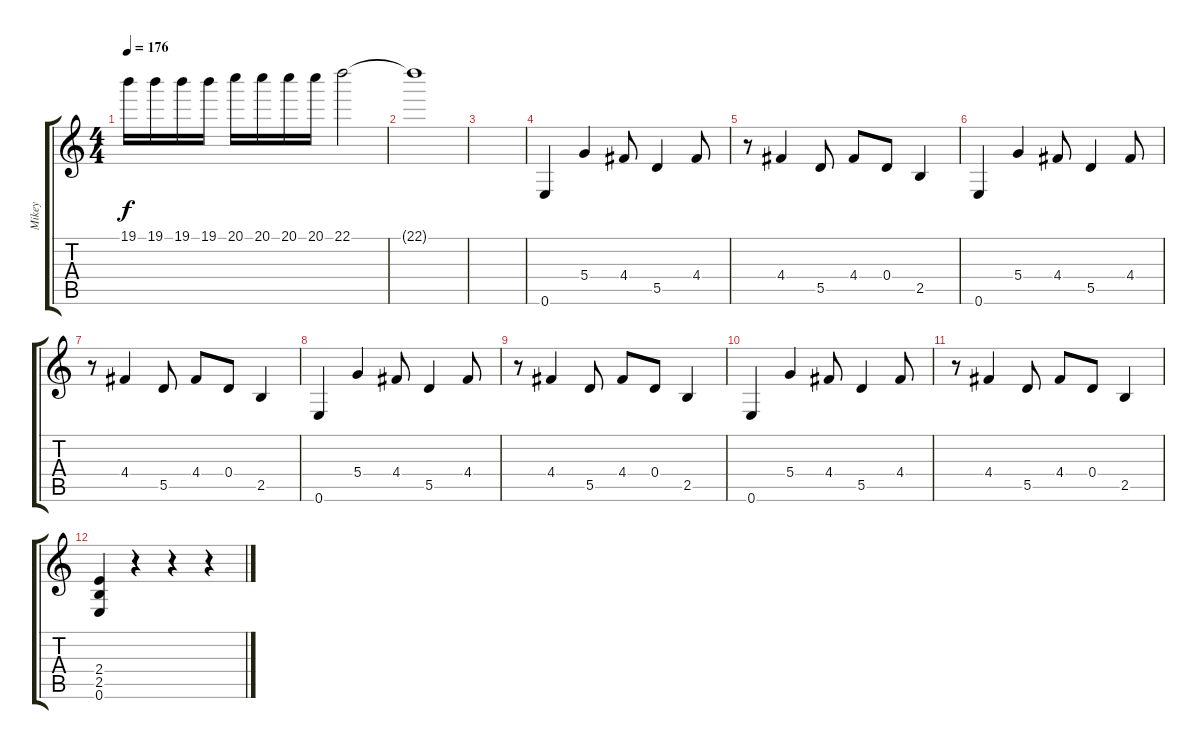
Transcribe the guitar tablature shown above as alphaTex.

\track ("Mikey" "Mikey") {instrument overdrivenguitar}
\staff {score tabs}
\tuning (E4 B3 G3 D3 A2 E2) {hide}
\ts (4 4)
\tempo 176
\clef g2
\ks c
19.1.16{dy f} 19.1.16 19.1.16 19.1.16 20.1.16 20.1.16 20.1.16 20.1.16 22.1.2 |
22.1{t}.1 |
|
0.6.4 5.4.4 4.4.8 5.5.4 4.4.8 |
r.8 4.4.4 5.5.8 4.4.8 0.4.8 2.5.4 |
0.6.4 5.4.4 4.4.8 5.5.4 4.4.8 |
r.8 4.4.4 5.5.8 4.4.8 0.4.8 2.5.4 |
0.6.4 5.4.4 4.4.8 5.5.4 4.4.8 |
r.8 4.4.4 5.5.8 4.4.8 0.4.8 2.5.4 |
0.6.4 5.4.4 4.4.8 5.5.4 4.4.8 |
r.8 4.4.4 5.5.8 4.4.8 0.4.8 2.5.4 |
(2.4 2.5 0.6).4 r.4 r.4 r.4
